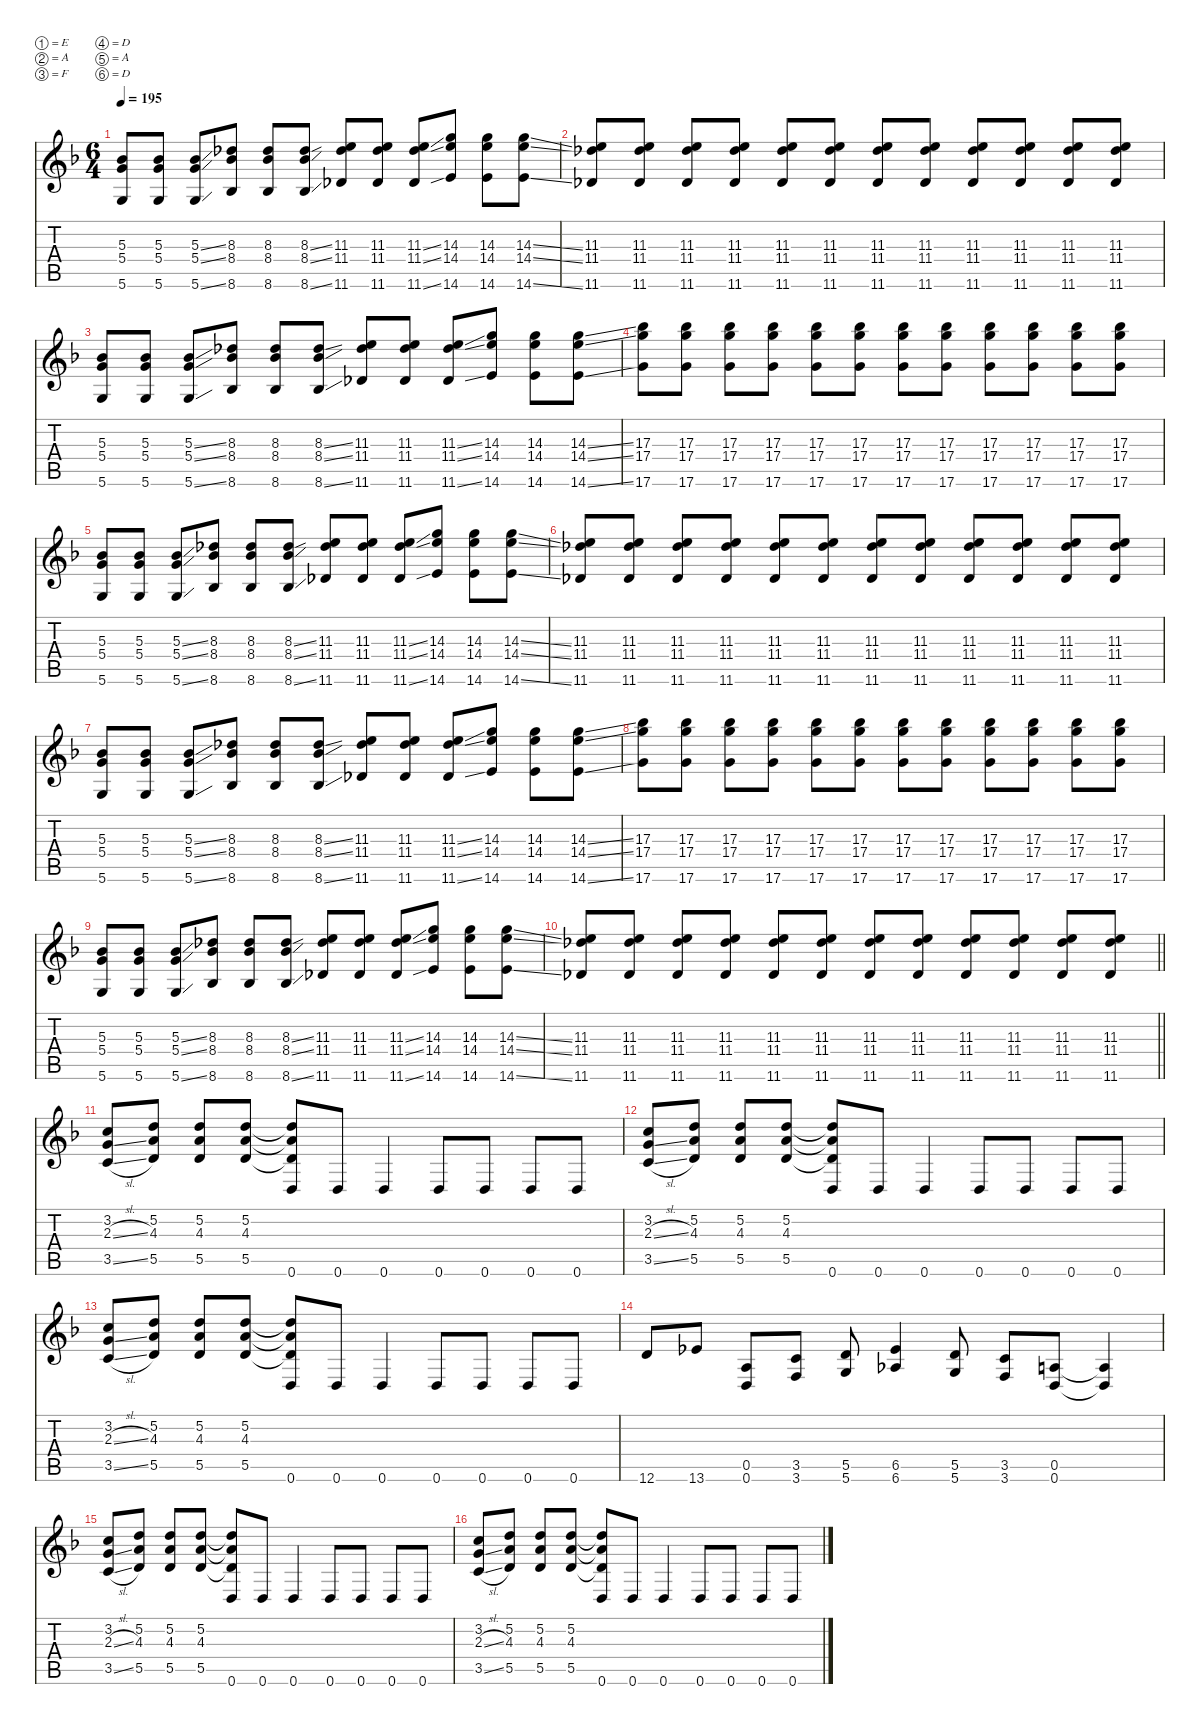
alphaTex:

\defaultSystemsLayout 4
\hideDynamics
\bracketExtendMode nobrackets
\singleTrackTrackNamePolicy hidden
\multiTrackTrackNamePolicy hidden
\firstSystemTrackNameMode fullname
\firstSystemTrackNameOrientation horizontal
\otherSystemsTrackNameOrientation horizontal
\track ("Guitar 1" "dist.guit.") {defaultSystemsLayout 4 mute instrument distortionguitar}
\staff {score tabs}
\tuning (E4 A3 F3 D3 A2 D2)
\ts (6 4)
\tempo 195
\clef g2
\ks dminor
(5.6{acc forcenatural} 5.4{acc forcenatural} 5.3{acc b}).8{dy f beam Up} (5.6{acc forcenatural} 5.4{acc forcenatural} 5.3{acc b}).8{beam Up} (5.6{ss acc forcenatural} 5.4{ss acc forcenatural} 5.3{ss acc b}).8{beam Up} (8.6{acc b} 8.4{acc b} 8.3{acc b}).8{beam Up} (8.6{acc b} 8.4{acc b} 8.3{acc b}).8{beam Up} (8.6{ss acc b} 8.4{ss acc b} 8.3{ss acc b}).8{beam Up} (11.6{acc b} 11.4{acc b} 11.3{acc forcenatural}).8{beam Up} (11.6{acc b} 11.4{acc b} 11.3{acc forcenatural}).8{beam Up} (11.6{ss acc b} 11.4{ss acc b} 11.3{ss acc forcenatural}).8{beam Up} (14.6{acc forcenatural} 14.4{acc forcenatural} 14.3{acc forcenatural}).8{beam Down} (14.6{acc forcenatural} 14.4{acc forcenatural} 14.3{acc forcenatural}).8{beam Down} (14.6{ss acc forcenatural} 14.4{ss acc forcenatural} 14.3{ss acc forcenatural}).8{beam Down} |
(11.4{acc b} 11.6{acc b} 11.3{acc forcenatural}).8{beam Up} (11.4{acc b} 11.6{acc b} 11.3{acc forcenatural}).8{beam Up} (11.4{acc b} 11.6{acc b} 11.3{acc forcenatural}).8{beam Up} (11.4{acc b} 11.6{acc b} 11.3{acc forcenatural}).8{beam Up} (11.4{acc b} 11.6{acc b} 11.3{acc forcenatural}).8{beam Up} (11.4{acc b} 11.6{acc b} 11.3{acc forcenatural}).8{beam Up} (11.4{acc b} 11.6{acc b} 11.3{acc forcenatural}).8{beam Up} (11.4{acc b} 11.6{acc b} 11.3{acc forcenatural}).8{beam Up} (11.4{acc b} 11.6{acc b} 11.3{acc forcenatural}).8{beam Up} (11.4{acc b} 11.6{acc b} 11.3{acc forcenatural}).8{beam Up} (11.4{acc b} 11.6{acc b} 11.3{acc forcenatural}).8{beam Up} (11.4{acc b} 11.6{acc b} 11.3{acc forcenatural}).8{beam Up} |
(5.6{acc forcenatural} 5.4{acc forcenatural} 5.3{acc b}).8{beam Up} (5.6{acc forcenatural} 5.4{acc forcenatural} 5.3{acc b}).8{beam Up} (5.6{ss acc forcenatural} 5.4{ss acc forcenatural} 5.3{ss acc b}).8{beam Up} (8.6{acc b} 8.4{acc b} 8.3{acc b}).8{beam Up} (8.6{acc b} 8.4{acc b} 8.3{acc b}).8{beam Up} (8.6{ss acc b} 8.4{ss acc b} 8.3{ss acc b}).8{beam Up} (11.6{acc b} 11.4{acc b} 11.3{acc forcenatural}).8{beam Up} (11.6{acc b} 11.4{acc b} 11.3{acc forcenatural}).8{beam Up} (11.6{ss acc b} 11.4{ss acc b} 11.3{ss acc forcenatural}).8{beam Up} (14.6{acc forcenatural} 14.4{acc forcenatural} 14.3{acc forcenatural}).8{beam Down} (14.6{acc forcenatural} 14.4{acc forcenatural} 14.3{acc forcenatural}).8{beam Down} (14.6{ss acc forcenatural} 14.4{ss acc forcenatural} 14.3{ss acc forcenatural}).8{beam Down} |
(17.4{acc forcenatural} 17.6{acc forcenatural} 17.3{acc b}).8{beam Down} (17.4{acc forcenatural} 17.6{acc forcenatural} 17.3{acc b}).8{beam Down} (17.4{acc forcenatural} 17.6{acc forcenatural} 17.3{acc b}).8{beam Down} (17.4{acc forcenatural} 17.6{acc forcenatural} 17.3{acc b}).8{beam Down} (17.4{acc forcenatural} 17.6{acc forcenatural} 17.3{acc b}).8{beam Down} (17.4{acc forcenatural} 17.6{acc forcenatural} 17.3{acc b}).8{beam Down} (17.4{acc forcenatural} 17.6{acc forcenatural} 17.3{acc b}).8{beam Down} (17.4{acc forcenatural} 17.6{acc forcenatural} 17.3{acc b}).8{beam Down} (17.4{acc forcenatural} 17.6{acc forcenatural} 17.3{acc b}).8{beam Down} (17.4{acc forcenatural} 17.6{acc forcenatural} 17.3{acc b}).8{beam Down} (17.4{acc forcenatural} 17.6{acc forcenatural} 17.3{acc b}).8{beam Down} (17.4{acc forcenatural} 17.6{acc forcenatural} 17.3{acc b}).8{beam Down} |
(5.6{acc forcenatural} 5.4{acc forcenatural} 5.3{acc b}).8{beam Up} (5.6{acc forcenatural} 5.4{acc forcenatural} 5.3{acc b}).8{beam Up} (5.6{ss acc forcenatural} 5.4{ss acc forcenatural} 5.3{ss acc b}).8{beam Up} (8.6{acc b} 8.4{acc b} 8.3{acc b}).8{beam Up} (8.6{acc b} 8.4{acc b} 8.3{acc b}).8{beam Up} (8.6{ss acc b} 8.4{ss acc b} 8.3{ss acc b}).8{beam Up} (11.6{acc b} 11.4{acc b} 11.3{acc forcenatural}).8{beam Up} (11.6{acc b} 11.4{acc b} 11.3{acc forcenatural}).8{beam Up} (11.6{ss acc b} 11.4{ss acc b} 11.3{ss acc forcenatural}).8{beam Up} (14.6{acc forcenatural} 14.4{acc forcenatural} 14.3{acc forcenatural}).8{beam Down} (14.6{acc forcenatural} 14.4{acc forcenatural} 14.3{acc forcenatural}).8{beam Down} (14.6{ss acc forcenatural} 14.4{ss acc forcenatural} 14.3{ss acc forcenatural}).8{beam Down} |
(11.4{acc b} 11.6{acc b} 11.3{acc forcenatural}).8{beam Up} (11.4{acc b} 11.6{acc b} 11.3{acc forcenatural}).8{beam Up} (11.4{acc b} 11.6{acc b} 11.3{acc forcenatural}).8{beam Up} (11.4{acc b} 11.6{acc b} 11.3{acc forcenatural}).8{beam Up} (11.4{acc b} 11.6{acc b} 11.3{acc forcenatural}).8{beam Up} (11.4{acc b} 11.6{acc b} 11.3{acc forcenatural}).8{beam Up} (11.4{acc b} 11.6{acc b} 11.3{acc forcenatural}).8{beam Up} (11.4{acc b} 11.6{acc b} 11.3{acc forcenatural}).8{beam Up} (11.4{acc b} 11.6{acc b} 11.3{acc forcenatural}).8{beam Up} (11.4{acc b} 11.6{acc b} 11.3{acc forcenatural}).8{beam Up} (11.4{acc b} 11.6{acc b} 11.3{acc forcenatural}).8{beam Up} (11.4{acc b} 11.6{acc b} 11.3{acc forcenatural}).8{beam Up} |
(5.6{acc forcenatural} 5.4{acc forcenatural} 5.3{acc b}).8{beam Up} (5.6{acc forcenatural} 5.4{acc forcenatural} 5.3{acc b}).8{beam Up} (5.6{ss acc forcenatural} 5.4{ss acc forcenatural} 5.3{ss acc b}).8{beam Up} (8.6{acc b} 8.4{acc b} 8.3{acc b}).8{beam Up} (8.6{acc b} 8.4{acc b} 8.3{acc b}).8{beam Up} (8.6{ss acc b} 8.4{ss acc b} 8.3{ss acc b}).8{beam Up} (11.6{acc b} 11.4{acc b} 11.3{acc forcenatural}).8{beam Up} (11.6{acc b} 11.4{acc b} 11.3{acc forcenatural}).8{beam Up} (11.6{ss acc b} 11.4{ss acc b} 11.3{ss acc forcenatural}).8{beam Up} (14.6{acc forcenatural} 14.4{acc forcenatural} 14.3{acc forcenatural}).8{beam Down} (14.6{acc forcenatural} 14.4{acc forcenatural} 14.3{acc forcenatural}).8{beam Down} (14.6{ss acc forcenatural} 14.4{ss acc forcenatural} 14.3{ss acc forcenatural}).8{beam Down} |
(17.4{acc forcenatural} 17.6{acc forcenatural} 17.3{acc b}).8{beam Down} (17.4{acc forcenatural} 17.6{acc forcenatural} 17.3{acc b}).8{beam Down} (17.4{acc forcenatural} 17.6{acc forcenatural} 17.3{acc b}).8{beam Down} (17.4{acc forcenatural} 17.6{acc forcenatural} 17.3{acc b}).8{beam Down} (17.4{acc forcenatural} 17.6{acc forcenatural} 17.3{acc b}).8{beam Down} (17.4{acc forcenatural} 17.6{acc forcenatural} 17.3{acc b}).8{beam Down} (17.4{acc forcenatural} 17.6{acc forcenatural} 17.3{acc b}).8{beam Down} (17.4{acc forcenatural} 17.6{acc forcenatural} 17.3{acc b}).8{beam Down} (17.4{acc forcenatural} 17.6{acc forcenatural} 17.3{acc b}).8{beam Down} (17.4{acc forcenatural} 17.6{acc forcenatural} 17.3{acc b}).8{beam Down} (17.4{acc forcenatural} 17.6{acc forcenatural} 17.3{acc b}).8{beam Down} (17.4{acc forcenatural} 17.6{acc forcenatural} 17.3{acc b}).8{beam Down} |
(5.6{acc forcenatural} 5.4{acc forcenatural} 5.3{acc b}).8{beam Up} (5.6{acc forcenatural} 5.4{acc forcenatural} 5.3{acc b}).8{beam Up} (5.6{ss acc forcenatural} 5.4{ss acc forcenatural} 5.3{ss acc b}).8{beam Up} (8.6{acc b} 8.4{acc b} 8.3{acc b}).8{beam Up} (8.6{acc b} 8.4{acc b} 8.3{acc b}).8{beam Up} (8.6{ss acc b} 8.4{ss acc b} 8.3{ss acc b}).8{beam Up} (11.6{acc b} 11.4{acc b} 11.3{acc forcenatural}).8{beam Up} (11.6{acc b} 11.4{acc b} 11.3{acc forcenatural}).8{beam Up} (11.6{ss acc b} 11.4{ss acc b} 11.3{ss acc forcenatural}).8{beam Up} (14.6{acc forcenatural} 14.4{acc forcenatural} 14.3{acc forcenatural}).8{beam Down} (14.6{acc forcenatural} 14.4{acc forcenatural} 14.3{acc forcenatural}).8{beam Down} (14.6{ss acc forcenatural} 14.4{ss acc forcenatural} 14.3{ss acc forcenatural}).8{beam Down} |
\barLineRight lightlight
(11.4{acc b} 11.6{acc b} 11.3{acc forcenatural}).8{beam Up} (11.4{acc b} 11.6{acc b} 11.3{acc forcenatural}).8{beam Up} (11.4{acc b} 11.6{acc b} 11.3{acc forcenatural}).8{beam Up} (11.4{acc b} 11.6{acc b} 11.3{acc forcenatural}).8{beam Up} (11.4{acc b} 11.6{acc b} 11.3{acc forcenatural}).8{beam Up} (11.4{acc b} 11.6{acc b} 11.3{acc forcenatural}).8{beam Up} (11.4{acc b} 11.6{acc b} 11.3{acc forcenatural}).8{beam Up} (11.4{acc b} 11.6{acc b} 11.3{acc forcenatural}).8{beam Up} (11.4{acc b} 11.6{acc b} 11.3{acc forcenatural}).8{beam Up} (11.4{acc b} 11.6{acc b} 11.3{acc forcenatural}).8{beam Up} (11.4{acc b} 11.6{acc b} 11.3{acc forcenatural}).8{beam Up} (11.4{acc b} 11.6{acc b} 11.3{acc forcenatural}).8{beam Up} |
(3.2{acc forcenatural} 2.3{sl acc forcenatural} 3.5{sl acc forcenatural}).8{beam Up} (5.2{acc forcenatural} 4.3{acc forcenatural} 5.5{acc forcenatural}).8{beam Up} (5.2{acc forcenatural} 4.3{acc forcenatural} 5.5{acc forcenatural}).8{beam Up} (5.2{acc forcenatural} 4.3{acc forcenatural} 5.5{acc forcenatural}).8{beam Up} (5.2{t acc forcenatural} 4.3{t acc forcenatural} 5.5{t acc forcenatural} 0.6{acc forcenatural}).8{beam Up} 0.6{acc forcenatural}.8{beam Up} 0.6{acc forcenatural}.4{beam Up} 0.6{acc forcenatural}.8{beam Up} 0.6{acc forcenatural}.8{beam Up} 0.6{acc forcenatural}.8{beam Up} 0.6{acc forcenatural}.8{beam Up} |
(3.2{acc forcenatural} 2.3{sl acc forcenatural} 3.5{sl acc forcenatural}).8{beam Up} (5.2{acc forcenatural} 4.3{acc forcenatural} 5.5{acc forcenatural}).8{beam Up} (5.2{acc forcenatural} 4.3{acc forcenatural} 5.5{acc forcenatural}).8{beam Up} (5.2{acc forcenatural} 4.3{acc forcenatural} 5.5{acc forcenatural}).8{beam Up} (5.2{t acc forcenatural} 4.3{t acc forcenatural} 5.5{t acc forcenatural} 0.6{acc forcenatural}).8{beam Up} 0.6{acc forcenatural}.8{beam Up} 0.6{acc forcenatural}.4{beam Up} 0.6{acc forcenatural}.8{beam Up} 0.6{acc forcenatural}.8{beam Up} 0.6{acc forcenatural}.8{beam Up} 0.6{acc forcenatural}.8{beam Up} |
(3.2{acc forcenatural} 2.3{sl acc forcenatural} 3.5{sl acc forcenatural}).8{beam Up} (5.2{acc forcenatural} 4.3{acc forcenatural} 5.5{acc forcenatural}).8{beam Up} (5.2{acc forcenatural} 4.3{acc forcenatural} 5.5{acc forcenatural}).8{beam Up} (5.2{acc forcenatural} 4.3{acc forcenatural} 5.5{acc forcenatural}).8{beam Up} (5.2{t acc forcenatural} 4.3{t acc forcenatural} 5.5{t acc forcenatural} 0.6{acc forcenatural}).8{beam Up} 0.6{acc forcenatural}.8{beam Up} 0.6{acc forcenatural}.4{beam Up} 0.6{acc forcenatural}.8{beam Up} 0.6{acc forcenatural}.8{beam Up} 0.6{acc forcenatural}.8{beam Up} 0.6{acc forcenatural}.8{beam Up} |
12.6{acc forcenatural}.8{beam Up} 13.6{acc b}.8{beam Up} (0.5{acc forcenatural} 0.6{acc forcenatural}).8{beam Up} (3.5{acc forcenatural} 3.6{acc forcenatural}).8{beam Up} (5.5{acc forcenatural} 5.6{acc forcenatural}).8{beam Up} (6.5{acc b} 6.6{acc b}).4{beam Up} (5.5{acc forcenatural} 5.6{acc forcenatural}).8{beam Up} (3.5{acc forcenatural} 3.6{acc forcenatural}).8{beam Up} (0.5{acc forcenatural} 0.6{acc forcenatural}).8{beam Up} (0.5{t acc forcenatural} 0.6{t acc forcenatural}).4{beam Up} |
(3.2{acc forcenatural} 2.3{sl acc forcenatural} 3.5{sl acc forcenatural}).8{beam Up} (5.2{acc forcenatural} 4.3{acc forcenatural} 5.5{acc forcenatural}).8{beam Up} (5.2{acc forcenatural} 4.3{acc forcenatural} 5.5{acc forcenatural}).8{beam Up} (5.2{acc forcenatural} 4.3{acc forcenatural} 5.5{acc forcenatural}).8{beam Up} (5.2{t acc forcenatural} 4.3{t acc forcenatural} 5.5{t acc forcenatural} 0.6{acc forcenatural}).8{beam Up} 0.6{acc forcenatural}.8{beam Up} 0.6{acc forcenatural}.4{beam Up} 0.6{acc forcenatural}.8{beam Up} 0.6{acc forcenatural}.8{beam Up} 0.6{acc forcenatural}.8{beam Up} 0.6{acc forcenatural}.8{beam Up} |
(3.2{acc forcenatural} 2.3{sl acc forcenatural} 3.5{sl acc forcenatural}).8{beam Up} (5.2{acc forcenatural} 4.3{acc forcenatural} 5.5{acc forcenatural}).8{beam Up} (5.2{acc forcenatural} 4.3{acc forcenatural} 5.5{acc forcenatural}).8{beam Up} (5.2{acc forcenatural} 4.3{acc forcenatural} 5.5{acc forcenatural}).8{beam Up} (5.2{t acc forcenatural} 4.3{t acc forcenatural} 5.5{t acc forcenatural} 0.6{acc forcenatural}).8{beam Up} 0.6{acc forcenatural}.8{beam Up} 0.6{acc forcenatural}.4{beam Up} 0.6{acc forcenatural}.8{beam Up} 0.6{acc forcenatural}.8{beam Up} 0.6{acc forcenatural}.8{beam Up} 0.6{acc forcenatural}.8{beam Up}
